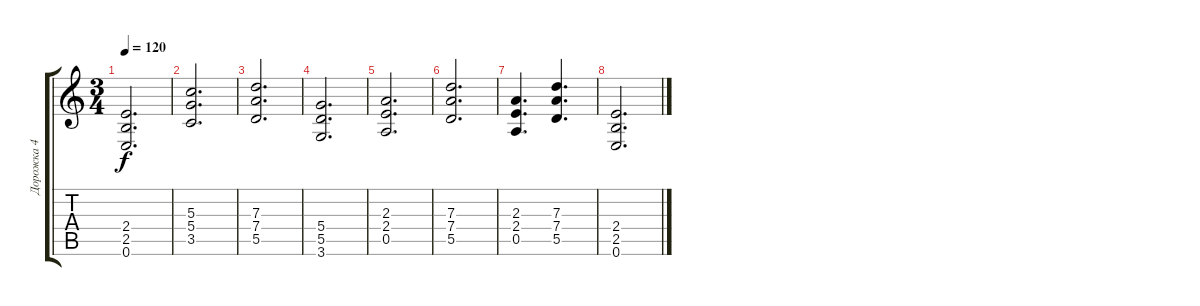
\track ("Дорожка 4" "Дорожка 4") {instrument overdrivenguitar}
\staff {score tabs}
\tuning (E4 B3 G3 D3 A2 E2) {hide}
\ts (3 4)
\tempo 120
\clef g2
\ks c
(2.4 2.5 0.6).2{d dy f} |
(5.3 5.4 3.5).2{d} |
(7.3 7.4 5.5).2{d} |
(5.4 5.5 3.6).2{d} |
(2.3 2.4 0.5).2{d} |
(7.3 7.4 5.5).2{d} |
(2.3 2.4 0.5).4{d} (7.3 7.4 5.5).4{d} |
(2.4 2.5 0.6).2{d}
